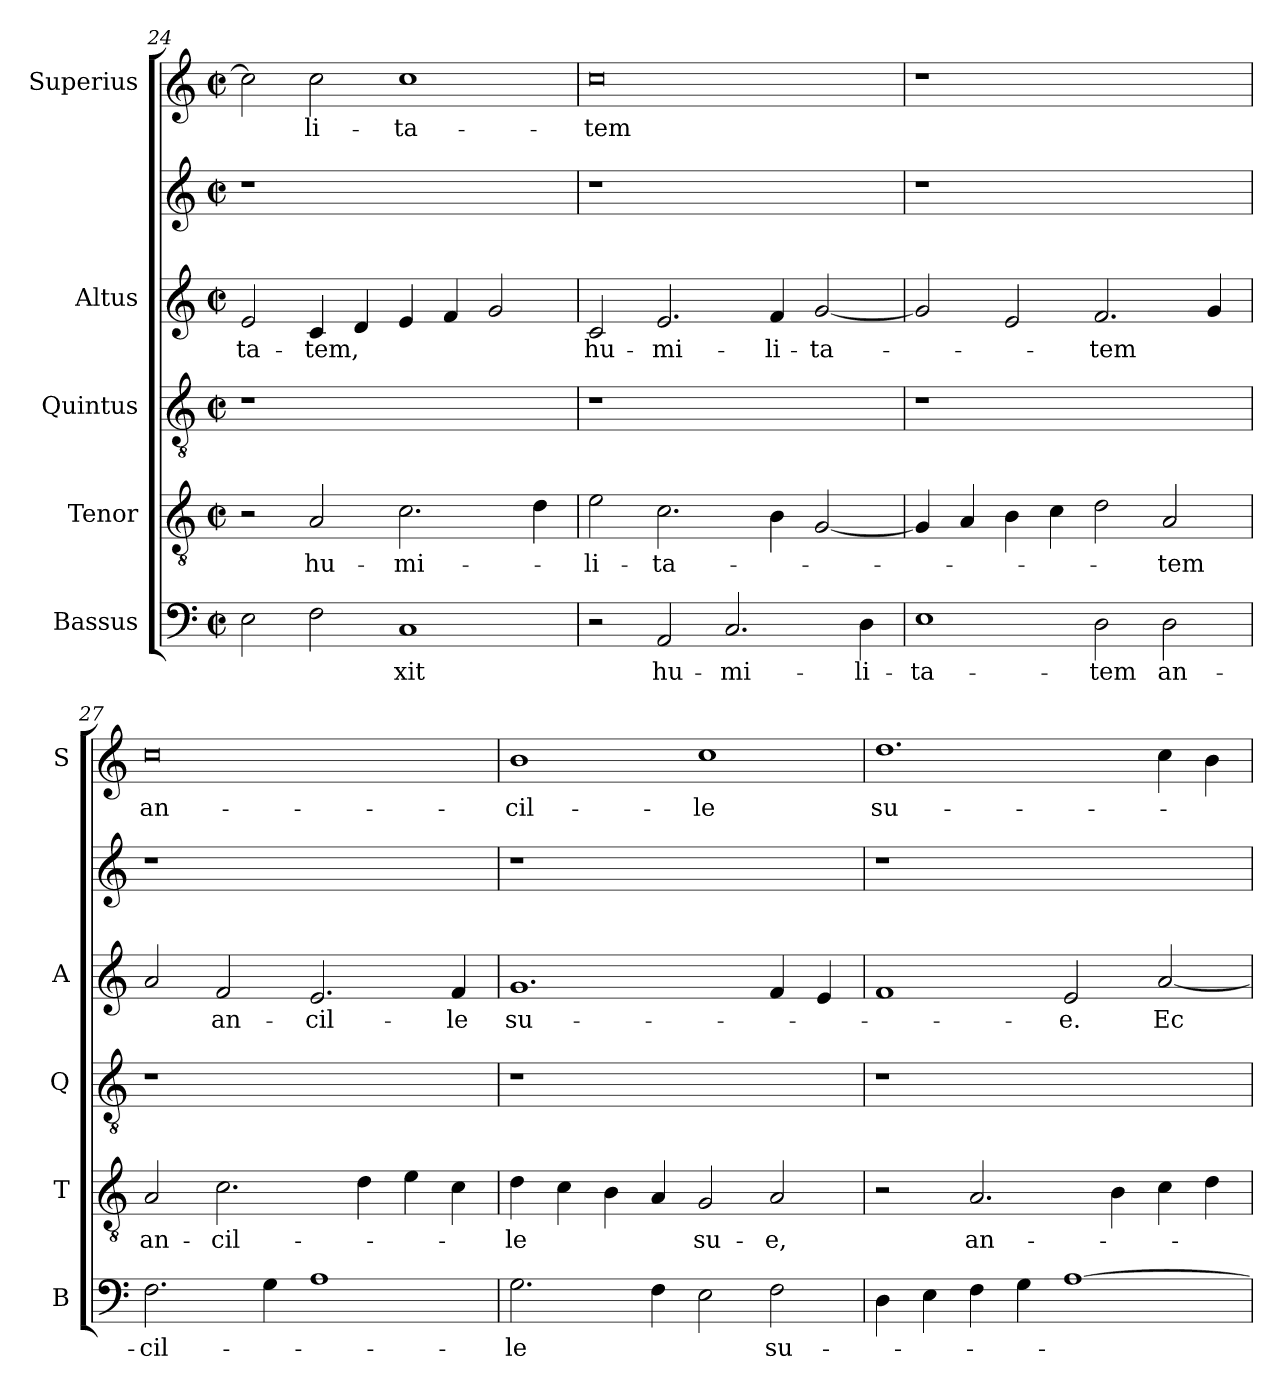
**kern	**text	**kern	**text	**kern	**kern	**text	**kern	**kern	**text
*part6	*part6	*part5	*part5	*part4	*part3	*part3	*part2	*part1	*part1
*staff6	*staff6	*staff5	*staff5	*staff4	*staff3	*staff3	*staff2	*staff1	*staff1
*I"Bassus	*	*I"Tenor	*	*I"Quintus	*I"Altus	*	*	*I"Superius	*
*I'B	*	*I'T	*	*I'Q	*I'A	*	*	*I'S	*
*clefF4	*	*clefGv2	*	*clefGv2	*clefG2	*	*clefG2	*clefG2	*
*k[]	*	*k[]	*	*k[]	*k[]	*	*k[]	*k[]	*
*C:	*	*C:	*	*C:	*C:	*	*C:	*C:	*
*M2/2	*	*M2/2	*	*M2/2	*M2/2	*	*M2/2	*M2/2	*
*met(c|)	*	*met(c|)	*	*met(c|)	*met(c|)	*	*met(c|)	*met(c|)	*
=24	=24	=24	=24	=24	=24	=24	=24	=24	=24
!	!	!	!	!	!	!LO:LY:b	!	!	!
2E\	.	2r	.	1r	2e/	-ta-	1r	2cc\]	.
!	!	!	!LO:LY:b	!	!	!LO:LY:b	!	!	!LO:LY:b
2F\	.	2A/	hu-	.	4c/	-tem,	.	2cc\	-li-
.	.	.	.	.	4d/	.	.	.	.
!	!LO:LY:b	!	!LO:LY:b	!	!	!	!	!	!LO:LY:b
1C	-xit	2.c\	-mi-	1ryy	4e/	.	1ryy	1cc	-ta-
.	.	.	.	.	4f/	.	.	.	.
.	.	.	.	.	2g/	.	.	.	.
.	.	4d\	.	.	.	.	.	.	.
!!LO:LB:g=z
=25	=25	=25	=25	=25	=25	=25	=25	=25	=25
!	!	!	!LO:LY:b	!	!	!LO:LY:b	!	!	!LO:LY:b
2r	.	2e\	-li-	1r	2c/	hu-	1r	0cc	-tem
!	!LO:LY:b	!	!LO:LY:b	!	!	!LO:LY:b	!	!	!
2AA/	hu-	2.c\	-ta-	.	2.e/	-mi-	.	.	.
!	!LO:LY:b	!	!	!	!	!	!	!	!
2.C/	-mi-	.	.	1ryy	.	.	1ryy	.	.
!	!	!	!	!	!	!LO:LY:b	!	!	!
.	.	4B\	.	.	4f/	-li-	.	.	.
!	!	!	!	!	!	!LO:LY:b	!	!	!
.	.	[2G/	.	.	[2g/	-ta-	.	.	.
!	!LO:LY:b	!	!	!	!	!	!	!	!
4D\	-li-	.	.	.	.	.	.	.	.
=26	=26	=26	=26	=26	=26	=26	=26	=26	=26
!	!LO:LY:b	!	!	!	!	!	!	!	!
1E	-ta-	4G/]	.	1r	2g/]	.	1r	1r	.
.	.	4A/	.	.	.	.	.	.	.
.	.	4B\	.	.	2e/	.	.	.	.
.	.	4c\	.	.	.	.	.	.	.
!	!LO:LY:b	!	!	!	!	!LO:LY:b	!	!	!
2D\	-tem	2d\	.	1ryy	2.f/	-tem	1ryy	1ryy	.
!	!LO:LY:b	!	!LO:LY:b	!	!	!	!	!	!
2D\	an-	2A/	-tem	.	.	.	.	.	.
.	.	.	.	.	4g/	.	.	.	.
=27	=27	=27	=27	=27	=27	=27	=27	=27	=27
!	!LO:LY:b	!	!LO:LY:b	!	!	!	!	!	!LO:LY:b
2.F\	-cil-	2A/	an-	1r	2a/	.	1r	0cc	an-
!	!	!	!LO:LY:b	!	!	!LO:LY:b	!	!	!
.	.	2.c\	-cil-	.	2f/	an-	.	.	.
4G\	.	.	.	.	.	.	.	.	.
!	!	!	!	!	!	!LO:LY:b	!	!	!
1A	.	.	.	1ryy	2.e/	-cil-	1ryy	.	.
.	.	4d\	.	.	.	.	.	.	.
.	.	4e\	.	.	.	.	.	.	.
!	!	!	!	!	!	!LO:LY:b	!	!	!
.	.	4c\	.	.	4f/	-le	.	.	.
=28	=28	=28	=28	=28	=28	=28	=28	=28	=28
!	!LO:LY:b	!	!LO:LY:b	!	!	!LO:LY:b	!	!	!LO:LY:b
2.G\	-le	4d\	-le	1r	1.g	su-	1r	1b	-cil-
.	.	4c\	.	.	.	.	.	.	.
.	.	4B\	.	.	.	.	.	.	.
4F\	.	4A/	.	.	.	.	.	.	.
!	!	!	!LO:LY:b	!	!	!	!	!	!LO:LY:b
2E\	.	2G/	su-	1ryy	.	.	1ryy	1cc	-le
!	!LO:LY:b	!	!LO:LY:b	!	!	!	!	!	!
2F\	su-	2A/	-e,	.	4f/	.	.	.	.
.	.	.	.	.	4e/	.	.	.	.
=29	=29	=29	=29	=29	=29	=29	=29	=29	=29
!	!	!	!	!	!	!	!	!	!LO:LY:b
4D\	.	2r	.	1r	1f	.	1r	1.dd	su-
4E\	.	.	.	.	.	.	.	.	.
!	!	!	!LO:LY:b	!	!	!	!	!	!
4F\	.	2.A/	an-	.	.	.	.	.	.
4G\	.	.	.	.	.	.	.	.	.
!	!	!	!	!	!	!LO:LY:b	!	!	!
[1A	.	.	.	1ryy	2e/	-e.	1ryy	.	.
.	.	4B\	.	.	.	.	.	.	.
!	!	!	!	!	!	!LO:LY:b	!	!	!
.	.	4c\	.	.	[2a/	Ec-	.	4cc\	.
.	.	4d\	.	.	.	.	.	4b\	.
=	=	=	=	=	=	=	=	=	=
*-	*-	*-	*-	*-	*-	*-	*-	*-	*-
